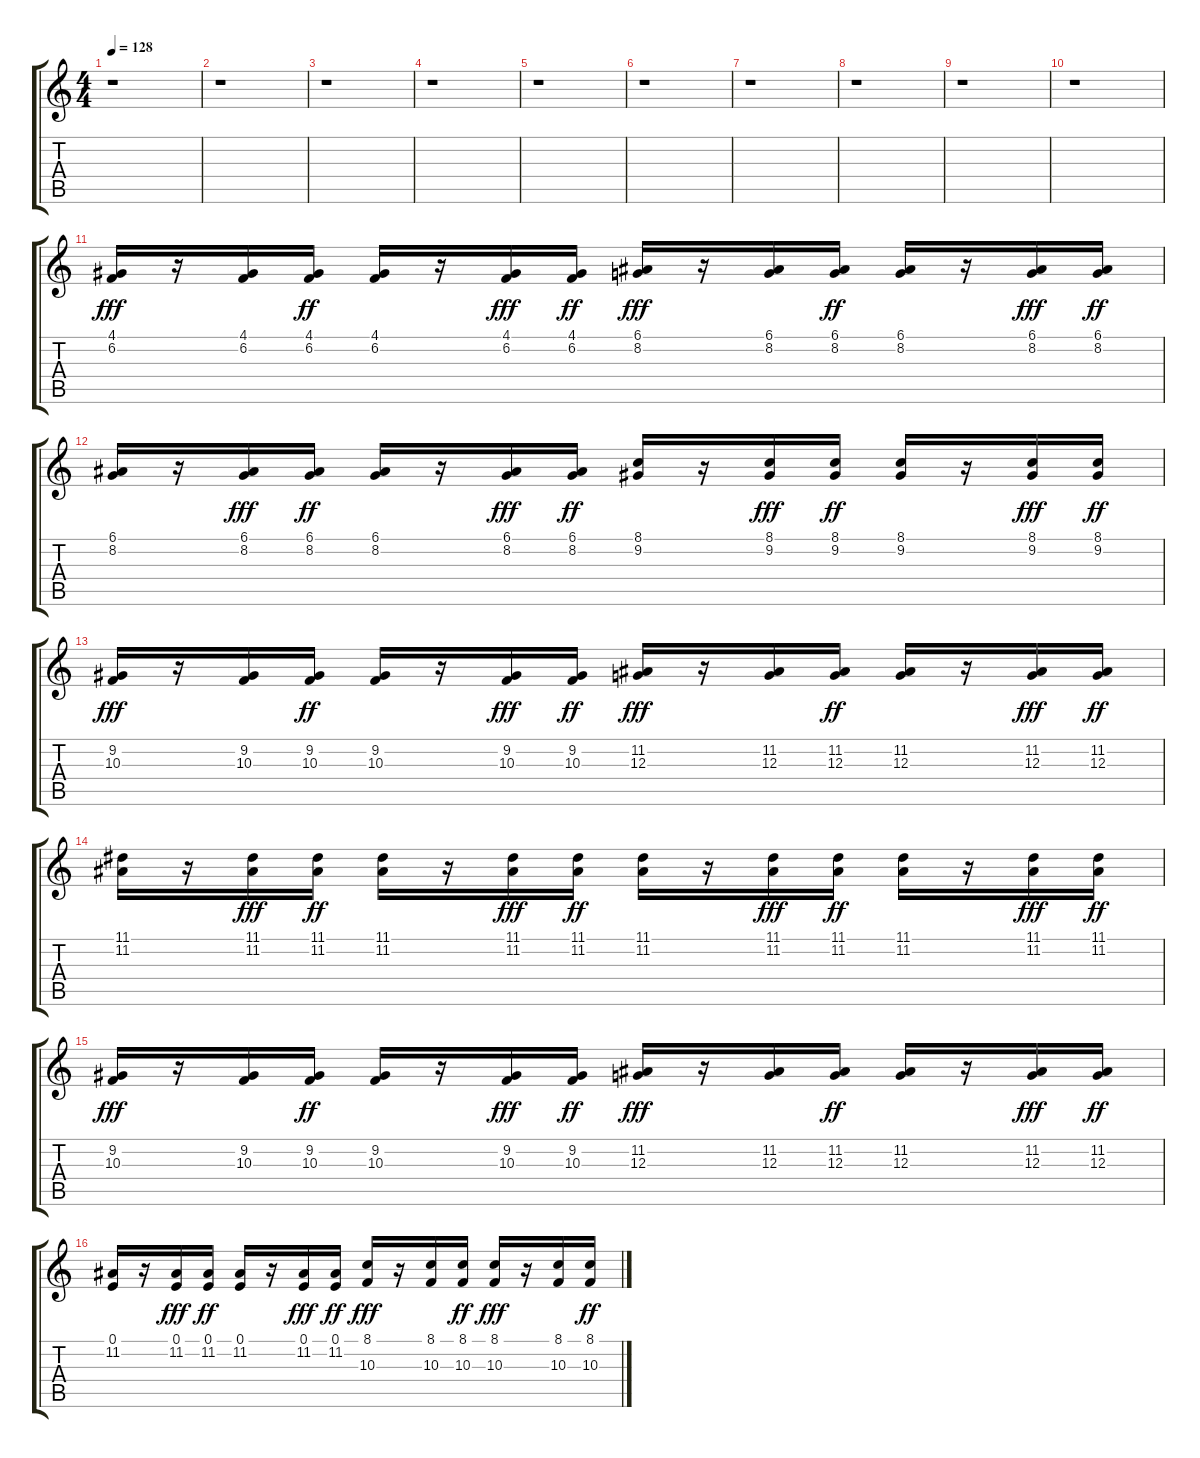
\track "" {instrument clavinet}
\staff {score tabs}
\tuning (E4 B3 G3 D3 A2 E2) {hide}
\ts (4 4)
\tempo 128
\clef g2
\ks c
r.1{dy mp} |
r.1 |
r.1 |
r.1 |
r.1 |
r.1 |
r.1 |
r.1 |
r.1 |
r.1 |
(4.1 6.2).16{dy fff balance 15} r.16 (4.1 6.2).16 (4.1 6.2).16{dy ff} (4.1 6.2).16 r.16 (4.1 6.2).16{dy fff} (4.1 6.2).16{dy ff} (6.1 8.2).16{dy fff} r.16 (6.1 8.2).16 (6.1 8.2).16{dy ff} (6.1 8.2).16 r.16 (6.1 8.2).16{dy fff} (6.1 8.2).16{dy ff} |
(6.1 8.2).16 r.16 (6.1 8.2).16{dy fff} (6.1 8.2).16{dy ff} (6.1 8.2).16 r.16 (6.1 8.2).16{dy fff} (6.1 8.2).16{dy ff} (8.1 9.2).16 r.16 (8.1 9.2).16{dy fff} (8.1 9.2).16{dy ff} (8.1 9.2).16 r.16 (8.1 9.2).16{dy fff} (8.1 9.2).16{dy ff} |
(9.2 10.3).16{dy fff} r.16 (9.2 10.3).16 (9.2 10.3).16{dy ff} (9.2 10.3).16 r.16 (9.2 10.3).16{dy fff} (9.2 10.3).16{dy ff} (11.2 12.3).16{dy fff} r.16 (11.2 12.3).16 (11.2 12.3).16{dy ff} (11.2 12.3).16 r.16 (11.2 12.3).16{dy fff} (11.2 12.3).16{dy ff} |
(11.1 11.2).16 r.16 (11.1 11.2).16{dy fff} (11.1 11.2).16{dy ff} (11.1 11.2).16 r.16 (11.1 11.2).16{dy fff} (11.1 11.2).16{dy ff} (11.1 11.2).16 r.16 (11.1 11.2).16{dy fff} (11.1 11.2).16{dy ff} (11.1 11.2).16 r.16 (11.1 11.2).16{dy fff} (11.1 11.2).16{dy ff} |
(9.2 10.3).16{dy fff} r.16 (9.2 10.3).16 (9.2 10.3).16{dy ff} (9.2 10.3).16 r.16 (9.2 10.3).16{dy fff} (9.2 10.3).16{dy ff} (11.2 12.3).16{dy fff} r.16 (11.2 12.3).16 (11.2 12.3).16{dy ff} (11.2 12.3).16 r.16 (11.2 12.3).16{dy fff} (11.2 12.3).16{dy ff} |
(0.1 11.2).16 r.16 (0.1 11.2).16{dy fff} (0.1 11.2).16{dy ff} (0.1 11.2).16 r.16 (0.1 11.2).16{dy fff} (0.1 11.2).16{dy ff} (8.1 10.3).16{dy fff} r.16 (8.1 10.3).16 (8.1 10.3).16{dy ff} (8.1 10.3).16{dy fff} r.16 (8.1 10.3).16 (8.1 10.3).16{dy ff}
